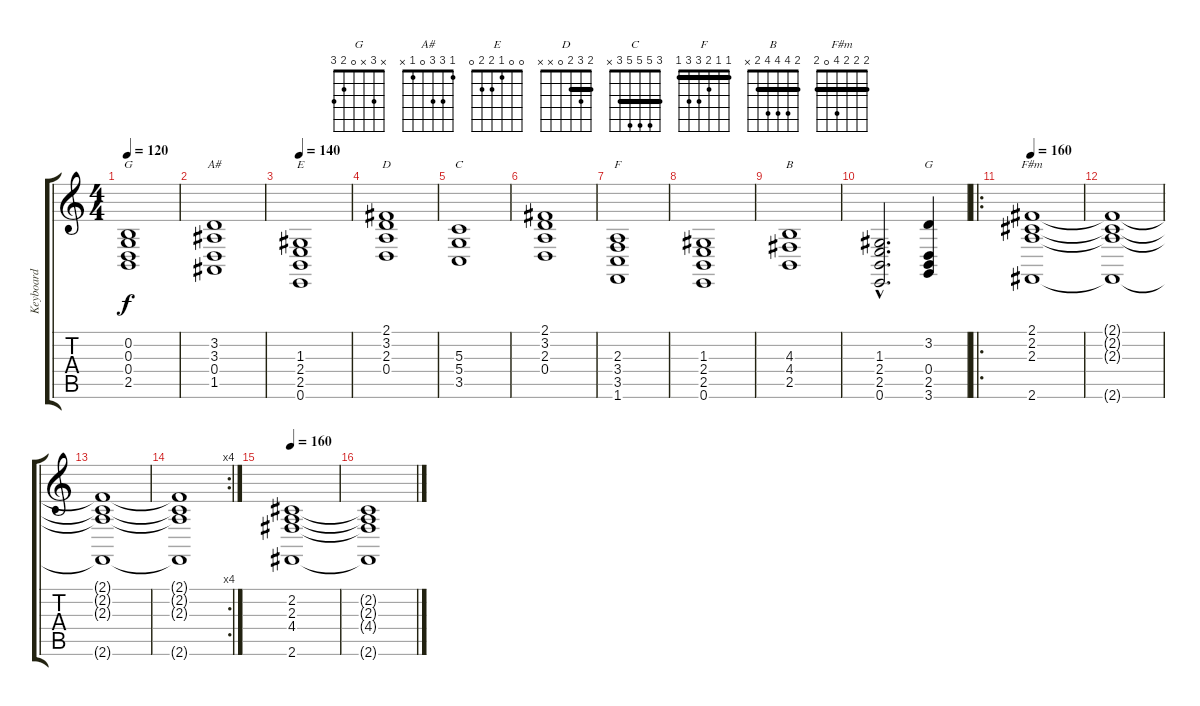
\track ("Keyboard" "Keyboard") {instrument churchorgan}
\staff {score tabs}
\tuning (E4 B3 G3 D3 A2 E2) {hide}
\chord ("G" 3 0 0 0 2 x)
\chord ("A#" 1 3 3 0 1 x)
\chord ("E" 0 0 1 2 2 0)
\chord ("D" 2 3 2 0 x x) {barre 2}
\chord ("C" 3 5 5 5 3 x) {barre 3}
\chord ("F" 1 1 2 3 3 1) {barre 1}
\chord ("B" 2 4 4 4 2 x) {barre 2}
\chord ("G" x 3 x 0 2 3)
\chord ("F#m" 2 2 2 4 0 2) {barre 2}
\ts (4 4)
\tempo 120
\clef g2
\ks aminor
(0.2 0.3 0.4 2.5).1{ch "G" dy f} |
(3.2 3.3 0.4 1.5).1{ch "A#"} |
\tempo 140
(1.3 2.4 2.5 0.6).1{ch "E"} |
(2.1 3.2 2.3 0.4).1{ch "D"} |
(5.3 5.4 3.5).1{ch "C"} |
(2.1 3.2 2.3 0.4).1 |
(2.3 3.4 3.5 1.6).1{ch "F"} |
(1.3 2.4 2.5 0.6).1 |
(4.3 4.4 2.5).1{ch "B"} |
(1.3{hac} 2.4{hac} 2.5{hac} 0.6{hac}).2{d} (3.2 0.4 2.5 3.6).4{ch "G"} |
\ro
\tempo 160
(2.1 2.2 2.3 2.6).1{ch "F#m"} |
(2.1{t} 2.2{t} 2.3{t} 2.6{t}).1 |
(2.1{t} 2.2{t} 2.3{t} 2.6{t}).1 |
\rc 4
(2.1{t} 2.2{t} 2.3{t} 2.6{t}).1 |
\tempo 160
(2.2 2.3 4.4 2.6).1 |
(2.2{t} 2.3{t} 4.4{t} 2.6{t}).1
